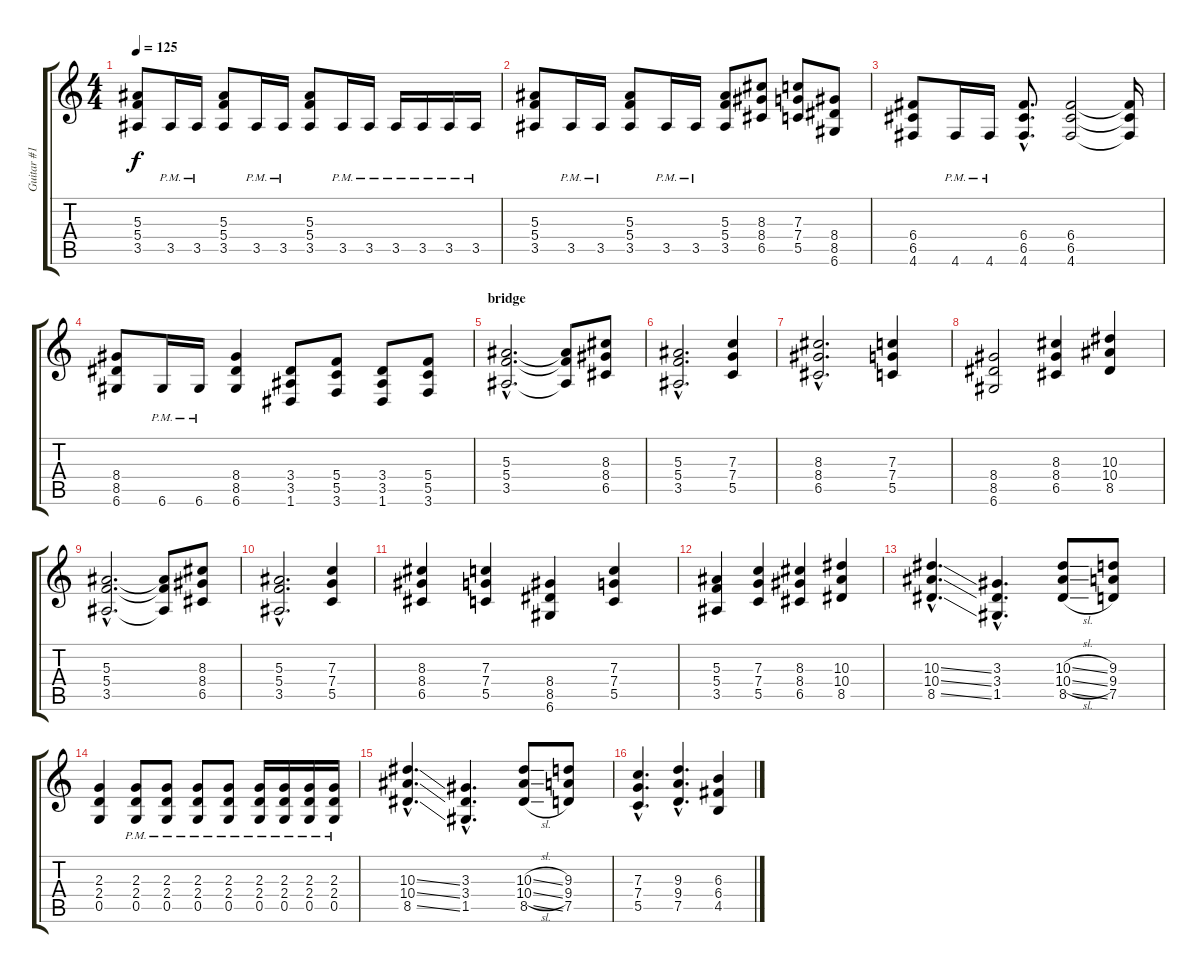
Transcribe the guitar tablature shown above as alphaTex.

\track ("Guitar #1" "Guitar #1") {instrument distortionguitar}
\staff {score tabs}
\tuning (D4 A3 F3 C3 G2 D2) {hide}
\ts (4 4)
\tempo 125
\clef g2
\ks c
(5.3 5.4 3.5).8{dy f} 3.5{pm}.16 3.5{pm}.16 (5.3 5.4 3.5).8 3.5{pm}.16 3.5{pm}.16 (5.3 5.4 3.5).8 3.5{pm}.16 3.5{pm}.16 3.5{pm}.16 3.5{pm}.16 3.5{pm}.16 3.5{pm}.16 |
(5.3 5.4 3.5).8 3.5{pm}.16 3.5{pm}.16 (5.3 5.4 3.5).8 3.5{pm}.16 3.5{pm}.16 (5.3 5.4 3.5).8 (8.3 8.4 6.5).8 (7.3 7.4 5.5).8 (8.4 8.5 6.6).8 |
(6.4 6.5 4.6).8 4.6{pm}.16 4.6{pm}.16 (6.4{hac} 6.5{hac} 4.6{hac}).8{d} (6.4 6.5 4.6).2 (6.4{t} 6.5{t} 4.6{t}).16 |
(8.4 8.5 6.6).8 6.6{pm}.16 6.6{pm}.16 (8.4 8.5 6.6).4 (3.4 3.5 1.6).8 (5.4 5.5 3.6).8 (3.4 3.5 1.6).8 (5.4 5.5 3.6).8 |
\section ("" "bridge")
(5.3{hac} 5.4{hac} 3.5{hac}).2{d} (5.3{t} 5.4{t} 3.5{t}).8 (8.3 8.4 6.5).8 |
(5.3{hac} 5.4{hac} 3.5{hac}).2{d} (7.3 7.4 5.5).4 |
(8.3{hac} 8.4{hac} 6.5{hac}).2{d} (7.3 7.4 5.5).4 |
(8.4 8.5 6.6).2 (8.3 8.4 6.5).4 (10.3 10.4 8.5).4 |
(5.3{hac} 5.4{hac} 3.5{hac}).2{d} (5.3{t} 5.4{t} 3.5{t}).8 (8.3 8.4 6.5).8 |
(5.3{hac} 5.4{hac} 3.5{hac}).2{d} (7.3 7.4 5.5).4 |
(8.3 8.4 6.5).4 (7.3 7.4 5.5).4 (8.4 8.5 6.6).4 (7.3 7.4 5.5).4 |
(5.3 5.4 3.5).4 (7.3 7.4 5.5).4 (8.3 8.4 6.5).4 (10.3 10.4 8.5).4 |
\section ("" "")
(10.3{ss hac} 10.4{ss hac} 8.5{ss hac}).4{d} (3.3{hac} 3.4{hac} 1.5{hac}).4{d} (10.3{sl} 10.4{sl} 8.5{sl}).8 (9.3 9.4 7.5).8 |
(2.3 2.4 0.5).4 (2.3{pm} 2.4{pm} 0.5{pm}).8 (2.3{pm} 2.4{pm} 0.5{pm}).8 (2.3{pm} 2.4{pm} 0.5{pm}).8 (2.3{pm} 2.4{pm} 0.5{pm}).8 (2.3{pm} 2.4{pm} 0.5{pm}).16 (2.3{pm} 2.4{pm} 0.5{pm}).16 (2.3{pm} 2.4{pm} 0.5{pm}).16 (2.3{pm} 2.4{pm} 0.5{pm}).16 |
(10.3{ss hac} 10.4{ss hac} 8.5{ss hac}).4{d} (3.3{hac} 3.4{hac} 1.5{hac}).4{d} (10.3{sl} 10.4{sl} 8.5{sl}).8 (9.3 9.4 7.5).8 |
(7.3{hac} 7.4{hac} 5.5{hac}).4{d} (9.3{hac} 9.4{hac} 7.5{hac}).4{d} (6.3 6.4 4.5).4
